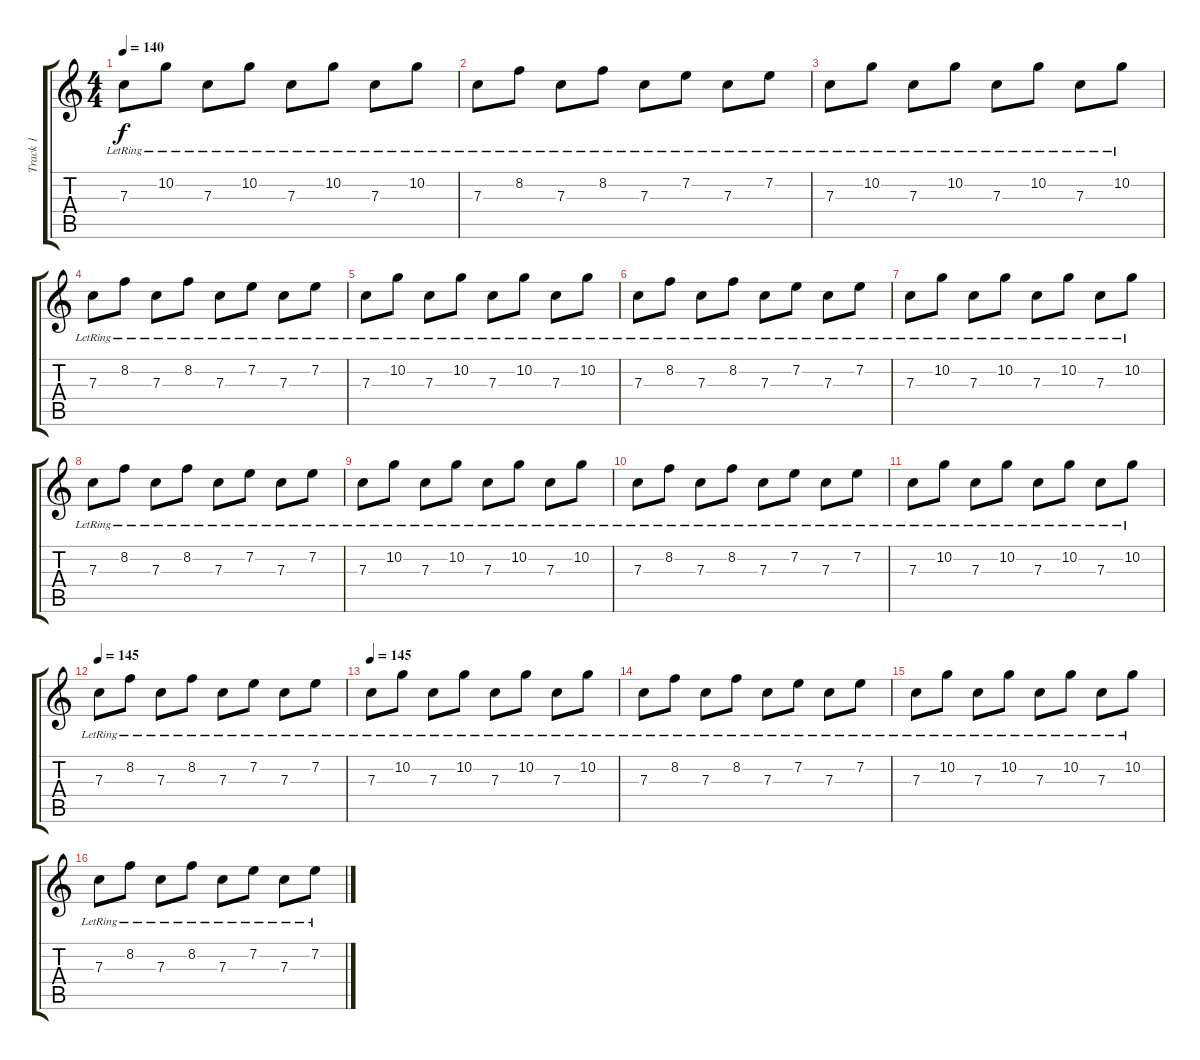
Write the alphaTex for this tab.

\track ("Track 1" "Track 1") {instrument distortionguitar}
\staff {score tabs}
\tuning (D4 A3 F3 C3 G2 C2) {hide}
\ts (4 4)
\tempo 140
\clef g2
\ks c
7.3{lr}.8{dy f} 10.2{lr}.8 7.3{lr}.8 10.2{lr}.8 7.3{lr}.8 10.2{lr}.8 7.3{lr}.8 10.2{lr}.8 |
7.3{lr}.8 8.2{lr}.8 7.3{lr}.8 8.2{lr}.8 7.3{lr}.8 7.2{lr}.8 7.3{lr}.8 7.2{lr}.8 |
7.3{lr}.8 10.2{lr}.8 7.3{lr}.8 10.2{lr}.8 7.3{lr}.8 10.2{lr}.8 7.3{lr}.8 10.2{lr}.8 |
7.3{lr}.8 8.2{lr}.8 7.3{lr}.8 8.2{lr}.8 7.3{lr}.8 7.2{lr}.8 7.3{lr}.8 7.2{lr}.8 |
7.3{lr}.8 10.2{lr}.8 7.3{lr}.8 10.2{lr}.8 7.3{lr}.8 10.2{lr}.8 7.3{lr}.8 10.2{lr}.8 |
7.3{lr}.8 8.2{lr}.8 7.3{lr}.8 8.2{lr}.8 7.3{lr}.8 7.2{lr}.8 7.3{lr}.8 7.2{lr}.8 |
7.3{lr}.8 10.2{lr}.8 7.3{lr}.8 10.2{lr}.8 7.3{lr}.8 10.2{lr}.8 7.3{lr}.8 10.2{lr}.8 |
7.3{lr}.8 8.2{lr}.8 7.3{lr}.8 8.2{lr}.8 7.3{lr}.8 7.2{lr}.8 7.3{lr}.8 7.2{lr}.8 |
7.3{lr}.8 10.2{lr}.8 7.3{lr}.8 10.2{lr}.8 7.3{lr}.8 10.2{lr}.8 7.3{lr}.8 10.2{lr}.8 |
7.3{lr}.8 8.2{lr}.8 7.3{lr}.8 8.2{lr}.8 7.3{lr}.8 7.2{lr}.8 7.3{lr}.8 7.2{lr}.8 |
7.3{lr}.8 10.2{lr}.8 7.3{lr}.8 10.2{lr}.8 7.3{lr}.8 10.2{lr}.8 7.3{lr}.8 10.2{lr}.8 |
\tempo 145
7.3{lr}.8 8.2{lr}.8 7.3{lr}.8 8.2{lr}.8 7.3{lr}.8 7.2{lr}.8 7.3{lr}.8 7.2{lr}.8 |
\tempo 145
7.3{lr}.8 10.2{lr}.8 7.3{lr}.8 10.2{lr}.8 7.3{lr}.8 10.2{lr}.8 7.3{lr}.8 10.2{lr}.8 |
7.3{lr}.8 8.2{lr}.8 7.3{lr}.8 8.2{lr}.8 7.3{lr}.8 7.2{lr}.8 7.3{lr}.8 7.2{lr}.8 |
7.3{lr}.8 10.2{lr}.8 7.3{lr}.8 10.2{lr}.8 7.3{lr}.8 10.2{lr}.8 7.3{lr}.8 10.2{lr}.8 |
7.3{lr}.8 8.2{lr}.8 7.3{lr}.8 8.2{lr}.8 7.3{lr}.8 7.2{lr}.8 7.3{lr}.8 7.2{lr}.8
